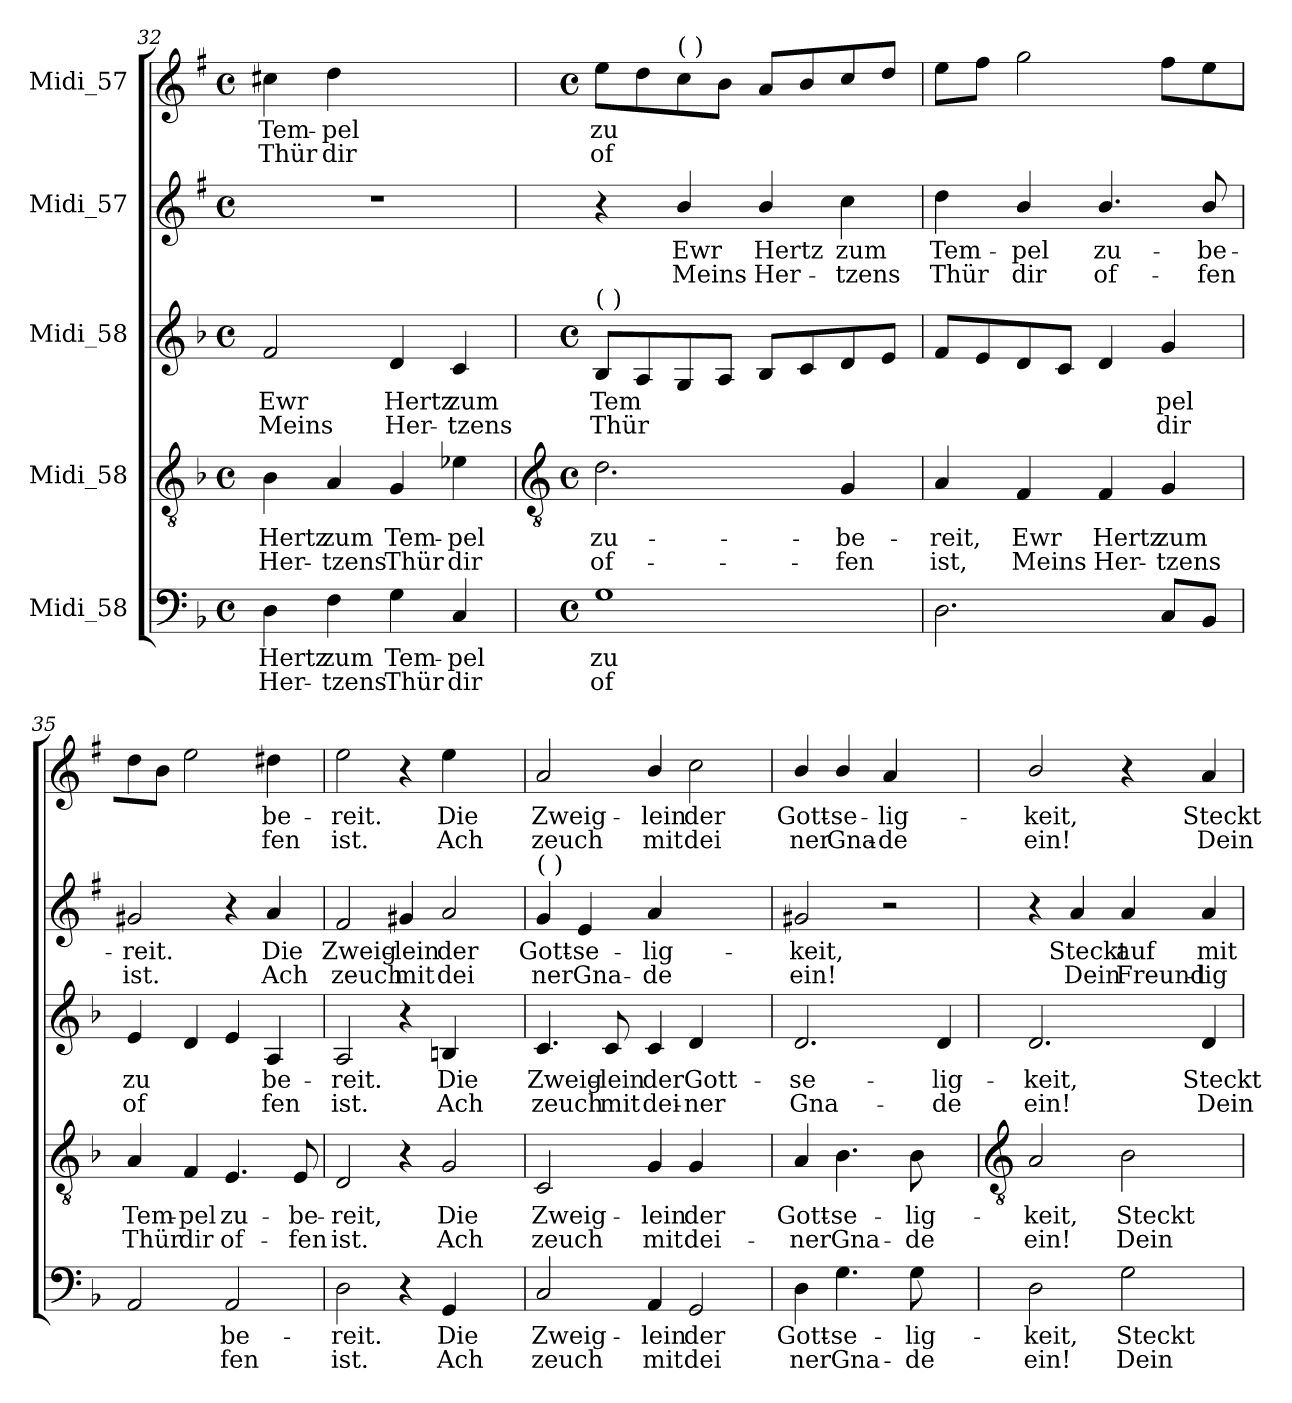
**kern	**text	**text	**kern	**text	**text	**kern	**text	**text	**kern	**text	**text	**kern	**text	**text
*part5	*part5	*part5	*part4	*part4	*part4	*part3	*part3	*part3	*part2	*part2	*part2	*part1	*part1	*part1
*staff5	*staff5	*staff5	*staff4	*staff4	*staff4	*staff3	*staff3	*staff3	*staff2	*staff2	*staff2	*staff1	*staff1	*staff1
*I"Midi_58	*	*	*I"Midi_58	*	*	*I"Midi_58	*	*	*I"Midi_57	*	*	*I"Midi_57	*	*
!!LO:LB:g=z
*clefF4	*	*	*clefGv2	*	*	*clefG2	*	*	*clefG2	*	*	*clefG2	*	*
*	*	*	*	*	*	*	*	*	*ITrd1c2	*	*	*ITrd1c2	*	*
*k[b-]	*	*	*k[b-]	*	*	*k[b-]	*	*	*k[b-]	*	*	*k[b-]	*	*
*F:	*	*	*F:	*	*	*F:	*	*	*F:	*	*	*F:	*	*
*M4/4	*	*	*M4/4	*	*	*M4/4	*	*	*M4/4	*	*	*M4/4	*	*
*met(c)	*	*	*met(c)	*	*	*met(c)	*	*	*met(c)	*	*	*met(c)	*	*
=32	=32	=32	=32	=32	=32	=32	=32	=32	=32	=32	=32	=32	=32	=32
!	!LO:LY:b	!LO:LY:b	!	!LO:LY:b	!LO:LY:b	!	!LO:LY:b	!LO:LY:b	!	!	!	!	!LO:LY:b	!LO:LY:b
4D\	Hertz	Her-	4B-\	Hertz	Her-	2f/	Ewr	Meins	1r	.	.	4bn\	Tem-	-Thür
!	!LO:LY:b	!LO:LY:b	!	!LO:LY:b	!LO:LY:b	!	!	!	!	!	!	!	!LO:LY:b	!LO:LY:b
4F\	-zum	tzens	4A/	-zum	tzens	.	.	.	.	.	.	4cc\	pel	dir
!	!LO:LY:b	!LO:LY:b	!	!LO:LY:b	!LO:LY:b	!	!LO:LY:b	!LO:LY:b	!	!	!	!	!	!
4G\	Tem-	-Thür	4G/	Tem-	-Thür	4d/	Hertz	Her-	.	.	.	2ryy	.	.
!	!LO:LY:b	!LO:LY:b	!	!LO:LY:b	!LO:LY:b	!	!LO:LY:b	!LO:LY:b	!	!	!	!	!	!
4C/	pel	dir	4e-X\	pel	dir	4c/	-zum	tzens	.	.	.	.	.	.
!!LO:LB:g=z
=33	=33	=33	=33	=33	=33	=33	=33	=33	=33	=33	=33	=33	=33	=33
*	*	*	*clefGv2	*	*	*	*	*	*	*	*	*	*	*
*M4/4	*	*	*M4/4	*	*	*M4/4	*	*	*	*	*	*M4/4	*	*
*met(c)	*	*	*met(c)	*	*	*met(c)	*	*	*	*	*	*met(c)	*	*
!	!	!	!	!	!	!LO:TX:a:t=(  )	!	!	!	!	!	!	!	!
!	!LO:LY:b	!LO:LY:b	!	!LO:LY:b	!LO:LY:b	!	!LO:LY:b	!LO:LY:b	!	!	!	!	!LO:LY:b	!LO:LY:b
*	*	*	*^	*	*	*	*	*	*	*	*	*	*	*
1G	zu	of	2.d\	1ryy	zu-	-of-	8B-/L	Tem	Thür	4r	.	.	8dd\L	zu	of
.	.	.	.	.	.	.	8A/	.	.	.	.	.	8cc\	.	.
!	!	!	!	!	!	!	!	!	!	!	!	!	!LO:TX:a:t=(  )	!	!
!	!	!	!	!	!	!	!	!	!	!	!LO:LY:b	!LO:LY:b	!	!	!
.	.	.	.	.	.	.	8G/	.	.	4a/	Ewr	Meins	8b-\	.	.
.	.	.	.	.	.	.	8A/J	.	.	.	.	.	8a\J	.	.
!	!	!	!	!	!	!	!	!	!	!	!LO:LY:b	!LO:LY:b	!	!	!
.	.	.	.	.	.	.	8B-/L	.	.	4a/	Hertz	Her-	8g/L	.	.
.	.	.	.	.	.	.	8c/	.	.	.	.	.	8a/	.	.
!	!	!	!	!	!LO:LY:b	!LO:LY:b	!	!	!	!	!LO:LY:b	!LO:LY:b	!	!	!
.	.	.	4G/	.	-be-	-fen	8d/	.	.	4b-\	-zum	tzens	8b-/	.	.
.	.	.	.	.	.	.	8e/J	.	.	.	.	.	8cc/J	.	.
=34	=34	=34	=34	=34	=34	=34	=34	=34	=34	=34	=34	=34	=34	=34	=34
!	!	!	!	!	!LO:LY:b	!LO:LY:b	!	!	!	!	!LO:LY:b	!LO:LY:b	!	!	!
2.D\	.	.	4A/	4ryy	reit,	ist,	8f/L	.	.	4cc\	Tem-	-Thür	8dd\L	.	.
.	.	.	.	.	.	.	8e/	.	.	.	.	.	8ee\J	.	.
!	!	!	!	!	!LO:LY:b	!LO:LY:b	!	!	!	!	!LO:LY:b	!LO:LY:b	!	!	!
.	.	.	4F/	4F/yy	Ewr	Meins	8d/	.	.	4a/	pel	dir	2ff\	.	.
.	.	.	.	.	.	.	8c/J	.	.	.	.	.	.	.	.
!	!	!	!	!	!LO:LY:b	!LO:LY:b	!	!	!	!	!LO:LY:b	!LO:LY:b	!	!	!
.	.	.	4F/	4F/yy	Hertz	Her-	4d/	.	.	4.a/	zu-	-of-	.	.	.
!	!	!	!	!	!LO:LY:b	!LO:LY:b	!	!LO:LY:b	!LO:LY:b	!	!	!	!	!	!
8C/L	.	.	4G/	4G/yy	-zum	tzens	4g/	pel	dir	.	.	.	8ee\L	.	.
!	!	!	!	!	!	!	!	!	!	!	!LO:LY:b	!LO:LY:b	!	!	!
8BB-/J	.	.	.	.	.	.	.	.	.	8a/	-be-	-fen	8dd\	.	.
=35	=35	=35	=35	=35	=35	=35	=35	=35	=35	=35	=35	=35	=35	=35	=35
!	!	!	!	!	!LO:LY:b	!LO:LY:b	!	!LO:LY:b	!LO:LY:b	!	!LO:LY:b	!LO:LY:b	!	!	!
2AA/	.	.	4A/	4A/yy	Tem-	-Thür	4e/	zu	of	2f#X/	reit.	ist.	8cc\	.	.
.	.	.	.	.	.	.	.	.	.	.	.	.	8a\J	.	.
!	!	!	!	!	!LO:LY:b	!LO:LY:b	!	!	!	!	!	!	!	!	!
.	.	.	4F/	4F/yy	pel	dir	4d/	.	.	.	.	.	2dd\	.	.
!	!LO:LY:b	!LO:LY:b	!	!	!LO:LY:b	!LO:LY:b	!	!	!	!	!	!	!	!	!
2AA/	be-	-fen	4.E/	4.E/yy	zu-	-of-	4e/	.	.	4r	.	.	.	.	.
!	!	!	!	!	!	!	!	!LO:LY:b	!LO:LY:b	!	!LO:LY:b	!LO:LY:b	!	!LO:LY:b	!LO:LY:b
.	.	.	.	.	.	.	4A/	be-	-fen	4g/	Die	Ach	4cc#X\	be-	-fen
!	!	!	!	!	!LO:LY:b	!LO:LY:b	!	!	!	!	!	!	!	!	!
.	.	.	8E/	8E/yy	-be-	-fen	.	.	.	.	.	.	.	.	.
=36	=36	=36	=36	=36	=36	=36	=36	=36	=36	=36	=36	=36	=36	=36	=36
!	!LO:LY:b	!LO:LY:b	!	!	!LO:LY:b	!LO:LY:b	!	!LO:LY:b	!LO:LY:b	!	!LO:LY:b	!LO:LY:b	!	!LO:LY:b	!LO:LY:b
2D\	reit.	ist.	2D/	2D/yy	reit,	ist.	2A/	reit.	ist.	2e/	Zweig-	-zeuch	2dd\	reit.	ist.
!	!	!	!	!	!	!	!	!	!	!	!LO:LY:b	!LO:LY:b	!	!	!
4r	.	.	4r	2.ryy	.	.	4r	.	.	4f#X/	lein	mit	4r	.	.
!	!LO:LY:b	!LO:LY:b	!	!	!LO:LY:b	!LO:LY:b	!	!LO:LY:b	!LO:LY:b	!	!LO:LY:b	!LO:LY:b	!	!LO:LY:b	!LO:LY:b
4GG/	Die	Ach	2G/	.	Die	Ach	4Bn/	Die	Ach	2g/	der	dei	4dd\	Die	Ach
4ryy	.	.	.	.	.	.	4ryy	.	.	.	.	.	4ryy	.	.
=37	=37	=37	=37	=37	=37	=37	=37	=37	=37	=37	=37	=37	=37	=37	=37
!	!	!	!	!	!	!	!	!	!	!LO:TX:a:t=(  )	!	!	!	!	!
!	!LO:LY:b	!LO:LY:b	!	!	!LO:LY:b	!LO:LY:b	!	!LO:LY:b	!LO:LY:b	!	!LO:LY:b	!LO:LY:b	!	!LO:LY:b	!LO:LY:b
2C/	Zweig-	-zeuch	2C/	4ryy	Zweig-	-zeuch	4.c/	Zweig-	-zeuch	4f/	Gott-	-ner	2g/	Zweig-	-zeuch
!	!	!	!	!	!	!	!	!	!	!	!LO:LY:b	!LO:LY:b	!	!	!
.	.	.	.	1ryy	.	.	.	.	.	4d/	se-	-Gna-	.	.	.
!	!	!	!	!	!	!	!	!LO:LY:b	!LO:LY:b	!	!	!	!	!	!
.	.	.	.	.	.	.	8c/	lein	mit	.	.	.	.	.	.
!	!LO:LY:b	!LO:LY:b	!	!	!LO:LY:b	!LO:LY:b	!	!LO:LY:b	!LO:LY:b	!	!LO:LY:b	!LO:LY:b	!	!LO:LY:b	!LO:LY:b
4AA/	lein	mit	4G/	.	lein	mit	4c/	der	dei-	4g/	-lig-	-de	4a/	lein	mit
!	!LO:LY:b	!LO:LY:b	!	!	!LO:LY:b	!LO:LY:b	!	!LO:LY:b	!LO:LY:b	!	!	!	!	!LO:LY:b	!LO:LY:b
2GG/	der	dei	4G/	.	der	dei-	4d/	-Gott-	-ner	2ryy	.	.	2b-\	der	dei
.	.	.	4ryy	.	.	.	4ryy	.	.	.	.	.	.	.	.
!!LO:LB:g=z
=38	=38	=38	=38	=38	=38	=38	=38	=38	=38	=38	=38	=38	=38	=38	=38
!	!LO:LY:b	!LO:LY:b	!	!	!LO:LY:b	!LO:LY:b	!	!LO:LY:b	!LO:LY:b	!	!LO:LY:b	!LO:LY:b	!	!LO:LY:b	!LO:LY:b
4D\	Gott-	-ner	4A/	4ryy	-Gott-	-ner	2.d/	se-	-Gna-	2f#X/	keit,	ein!	4a/	Gott-	-ner
!	!LO:LY:b	!LO:LY:b	!	!	!LO:LY:b	!LO:LY:b	!	!	!	!	!	!	!	!LO:LY:b	!LO:LY:b
4.G\	se-	-Gna-	4.B-\	2.ryy	se-	-Gna-	.	.	.	.	.	.	4a/	se-	-Gna-
!	!	!	!	!	!	!	!	!	!	!	!	!	!	!LO:LY:b	!LO:LY:b
.	.	.	.	.	.	.	.	.	.	2r	.	.	4g/	-lig-	-de
!	!LO:LY:b	!LO:LY:b	!	!	!LO:LY:b	!LO:LY:b	!	!	!	!	!	!	!	!	!
8G\	-lig-	-de	8B-\	.	-lig-	-de	.	.	.	.	.	.	.	.	.
!	!	!	!	!	!	!	!	!LO:LY:b	!LO:LY:b	!	!	!	!	!	!
4ryy	.	.	4ryy	.	.	.	4d/	-lig-	-de	.	.	.	4ryy	.	.
*	*	*	*v	*v	*	*	*	*	*	*	*	*	*	*	*
!!LO:LB:g=z
=39	=39	=39	=39	=39	=39	=39	=39	=39	=39	=39	=39	=39	=39	=39
*	*	*	*clefGv2	*	*	*	*	*	*	*	*	*	*	*
!	!LO:LY:b	!LO:LY:b	!	!LO:LY:b	!LO:LY:b	!	!LO:LY:b	!LO:LY:b	!	!	!	!	!LO:LY:b	!LO:LY:b
2D\	keit,	ein!	2A/	keit,	ein!	2.d/	keit,	ein!	4r	.	.	2a/	keit,	ein!
!	!	!	!	!	!	!	!	!	!	!LO:LY:b	!LO:LY:b	!	!	!
.	.	.	.	.	.	.	.	.	4g/	Steckt	Dein	.	.	.
!	!LO:LY:b	!LO:LY:b	!	!LO:LY:b	!LO:LY:b	!	!	!	!	!LO:LY:b	!LO:LY:b	!	!	!
2G\	Steckt	Dein	2B-\	Steckt	Dein	.	.	.	4g/	auf	Freund-	4r	.	.
!	!	!	!	!	!	!	!LO:LY:b	!LO:LY:b	!	!LO:LY:b	!LO:LY:b	!	!LO:LY:b	!LO:LY:b
.	.	.	.	.	.	4d/	Steckt	Dein	4g/	-mit	lig-	4g/	Steckt	Dein
=	=	=	=	=	=	=	=	=	=	=	=	=	=	=
*-	*-	*-	*-	*-	*-	*-	*-	*-	*-	*-	*-	*-	*-	*-
